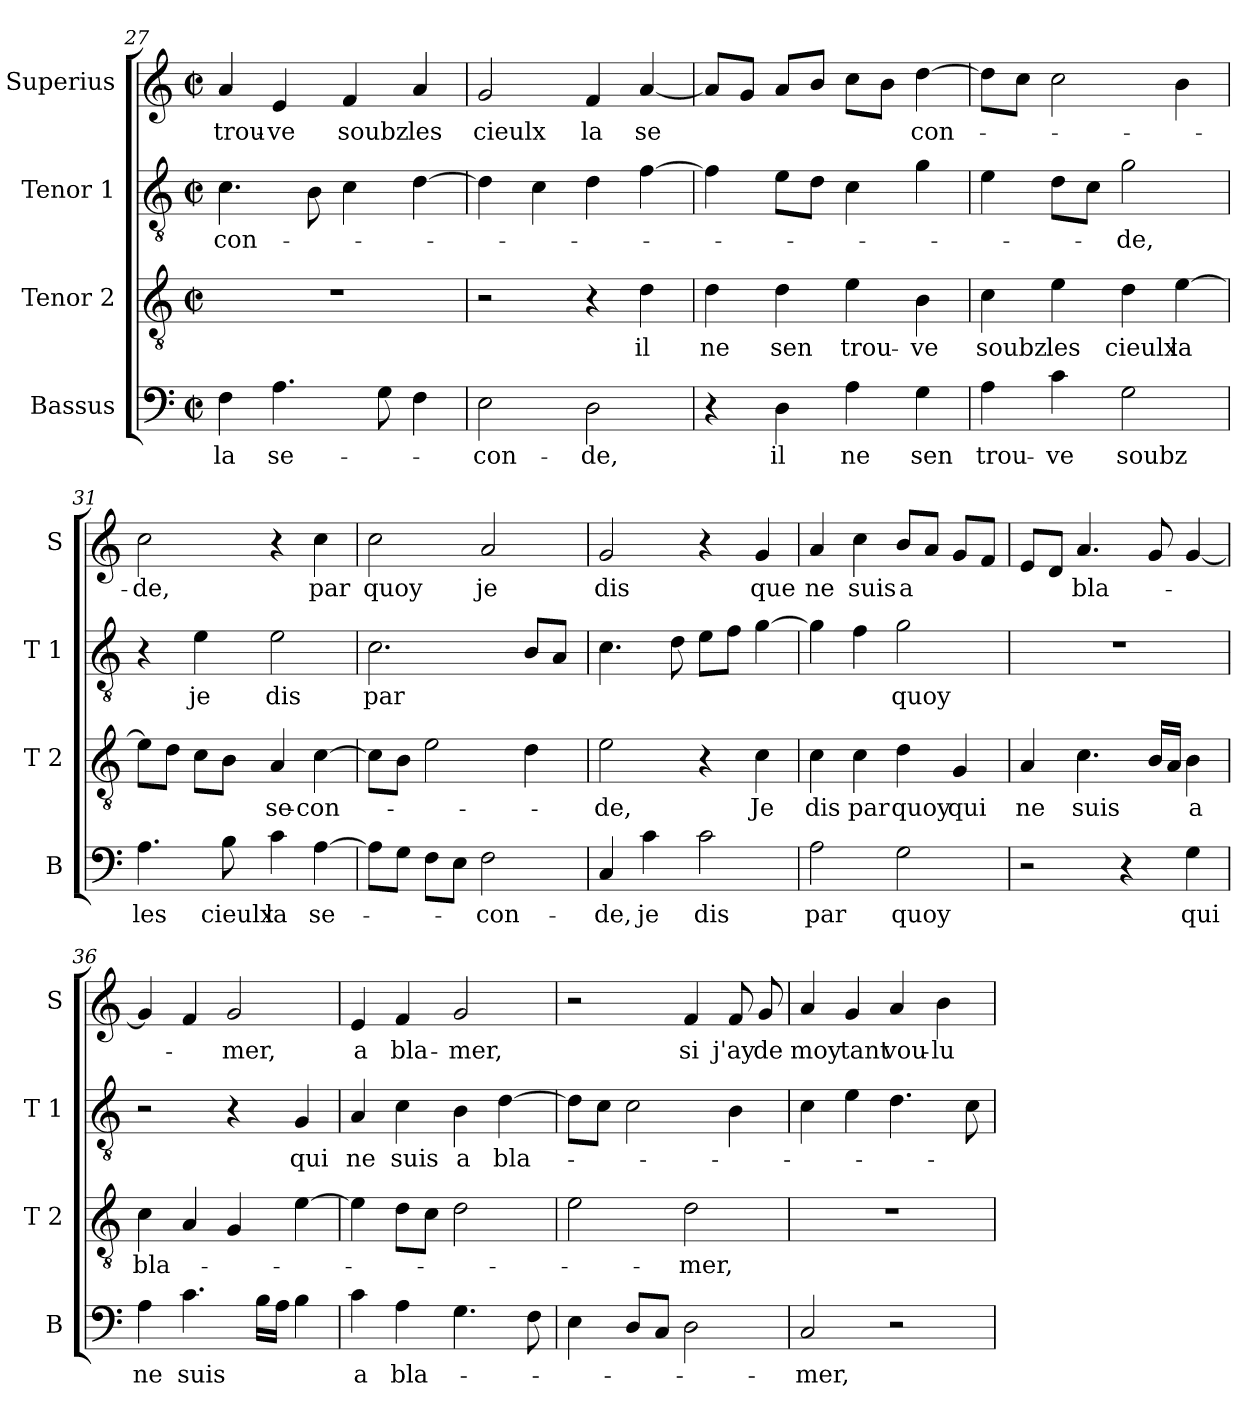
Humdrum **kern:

**kern	**text	**kern	**text	**kern	**text	**kern	**text
*part4	*part4	*part3	*part3	*part2	*part2	*part1	*part1
*staff4	*staff4	*staff3	*staff3	*staff2	*staff2	*staff1	*staff1
*I"Bassus	*	*I"Tenor 2	*	*I"Tenor 1	*	*I"Superius	*
*I'B	*	*I'T 2	*	*I'T 1	*	*I'S	*
*clefF4	*	*clefGv2	*	*clefGv2	*	*clefG2	*
*k[]	*	*k[]	*	*k[]	*	*k[]	*
*C:	*	*C:	*	*C:	*	*C:	*
*M2/2	*	*M2/2	*	*M2/2	*	*M2/2	*
*met(c|)	*	*met(c|)	*	*met(c|)	*	*met(c|)	*
=27	=27	=27	=27	=27	=27	=27	=27
4F\	la	1r	.	4.c\	-con-	4a/	trou-
4.A\	se-	.	.	.	.	4e/	-ve
.	.	.	.	8B\	.	.	.
.	.	.	.	4c\	.	4f/	soubz
8G\	.	.	.	.	.	.	.
4F\	.	.	.	[4d\	.	4a/	les
=28	=28	=28	=28	=28	=28	=28	=28
2E\	-con-	2r	.	4d\]	.	2g/	cieulx
.	.	.	.	4c\	.	.	.
2D\	-de,	4r	.	4d\	.	4f/	la
.	.	4d\	il	[4f\	.	[4a/	se
=29	=29	=29	=29	=29	=29	=29	=29
4r	.	4d\	ne	4f\]	.	8a/L]	.
.	.	.	.	.	.	8g/J	.
4D\	il	4d\	sen	8e\L	.	8a/L	.
.	.	.	.	8d\J	.	8b/J	.
4A\	ne	4e\	trou-	4c\	.	8cc\L	.
.	.	.	.	.	.	8b\J	.
4G\	sen	4B\	-ve	4g\	.	[4dd\	con-
=30	=30	=30	=30	=30	=30	=30	=30
4A\	trou-	4c\	soubz	4e\	.	8dd\L]	.
.	.	.	.	.	.	8cc\J	.
4c\	-ve	4e\	les	8d\L	.	2cc\	.
.	.	.	.	8c\J	.	.	.
2G\	soubz	4d\	cieulx	2g\	-de,	.	.
.	.	[4e\	la	.	.	4b\	.
!!LO:LB:g=z
=31	=31	=31	=31	=31	=31	=31	=31
4.A\	les	8e\L]	.	4r	.	2cc\	-de,
.	.	8d\J	.	.	.	.	.
.	.	8c\L	.	4e\	je	.	.
8B\	cieulx	8B\J	.	.	.	.	.
4c\	la	4A/	se-	2e\	dis	4r	.
[4A\	se-	[4c\	-con-	.	.	4cc\	par
=32	=32	=32	=32	=32	=32	=32	=32
8A\L]	.	8c\L]	.	2.c\	par	2cc\	quoy
8G\J	.	8B\J	.	.	.	.	.
8F\L	.	2e\	.	.	.	.	.
8E\J	.	.	.	.	.	.	.
2F\	-con-	.	.	.	.	2a/	je
.	.	4d\	.	8B/L	.	.	.
.	.	.	.	8A/J	.	.	.
=33	=33	=33	=33	=33	=33	=33	=33
4C/	-de,	2e\	-de,	4.c\	.	2g/	dis
4c\	je	.	.	.	.	.	.
.	.	.	.	8d\	.	.	.
2c\	dis	4r	.	8e\L	.	4r	.
.	.	.	.	8f\J	.	.	.
.	.	4c\	Je	[4g\	.	4g/	que
=34	=34	=34	=34	=34	=34	=34	=34
2A\	par	4c\	dis	4g\]	.	4a/	ne
.	.	4c\	par	4f\	.	4cc\	suis
2G\	quoy	4d\	quoy	2g\	quoy	8b/L	a
.	.	.	.	.	.	8a/J	.
.	.	4G/	qui	.	.	8g/L	.
.	.	.	.	.	.	8f/J	.
=35	=35	=35	=35	=35	=35	=35	=35
2r	.	4A/	ne	1r	.	8e/L	.
.	.	.	.	.	.	8d/J	.
.	.	4.c\	suis	.	.	4.a/	bla-
4r	.	.	.	.	.	.	.
.	.	16B/LL	.	.	.	8g/	.
.	.	16A/JJ	.	.	.	.	.
4G\	qui	4B\	a	.	.	[4g/	.
!!LO:PB:g=z
=36	=36	=36	=36	=36	=36	=36	=36
4A\	ne	4c\	bla-	2r	.	4g/]	.
4.c\	suis	4A/	.	.	.	4f/	.
.	.	4G/	.	4r	.	2g/	-mer,
16B\LL	.	.	.	.	.	.	.
16A\JJ	.	.	.	.	.	.	.
4B\	.	[4e\	.	4G/	qui	.	.
=37	=37	=37	=37	=37	=37	=37	=37
4c\	a	4e\]	.	4A/	ne	4e/	a
4A\	bla-	8d\L	.	4c\	suis	4f/	bla-
.	.	8c\J	.	.	.	.	.
4.G\	.	2d\	.	4B\	a	2g/	-mer,
.	.	.	.	[4d\	bla-	.	.
8F\	.	.	.	.	.	.	.
=38	=38	=38	=38	=38	=38	=38	=38
4E\	.	2e\	.	8d\L]	.	2r	.
.	.	.	.	8c\J	.	.	.
8D/L	.	.	.	2c\	.	.	.
8C/J	.	.	.	.	.	.	.
2D\	.	2d\	-mer,	.	.	4f/	si
.	.	.	.	4B\	.	8f/	j'ay
.	.	.	.	.	.	8g/	de
=39	=39	=39	=39	=39	=39	=39	=39
2C/	-mer,	1r	.	4c\	.	4a/	moy
.	.	.	.	4e\	.	4g/	tant
2r	.	.	.	4.d\	.	4a/	vou-
.	.	.	.	.	.	4b\	-lu
.	.	.	.	8c\	.	.	.
=	=	=	=	=	=	=	=
*-	*-	*-	*-	*-	*-	*-	*-
